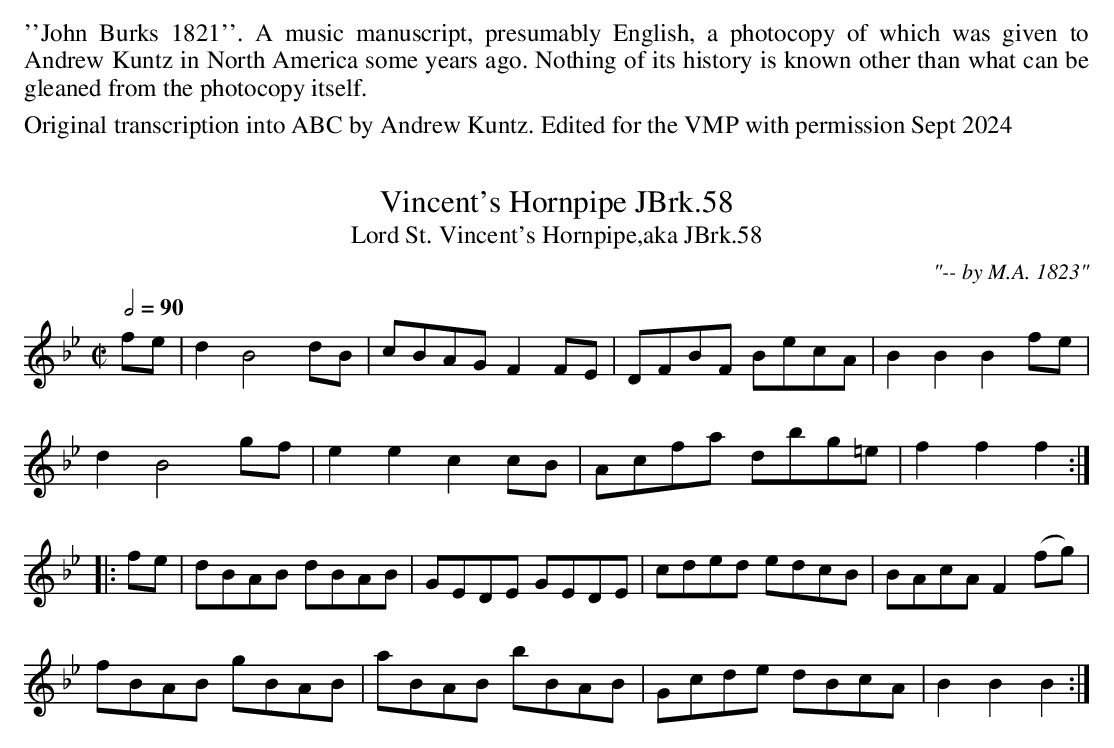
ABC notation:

X:1
T:Vincent's Hornpipe JBrk.58
Q:1/2=90
T:Lord St. Vincent's Hornpipe,aka JBrk.58
C: "-- by M.A. 1823"
M:C|
L:1/8
K:Bb
fe|d2B4 dB|cBAG F2 FE|DFBF BecA|B2B2B2 fe|
d2B4 gf|e2e2c2cB|Acfa dbg=e|f2f2f2:|
|:fe|dBAB dBAB|GEDE GEDE|cded edcB|BAcA F2 (fg)|
fBAB gBAB|aBAB bBAB|Gcde dBcA|B2B2B2:|
